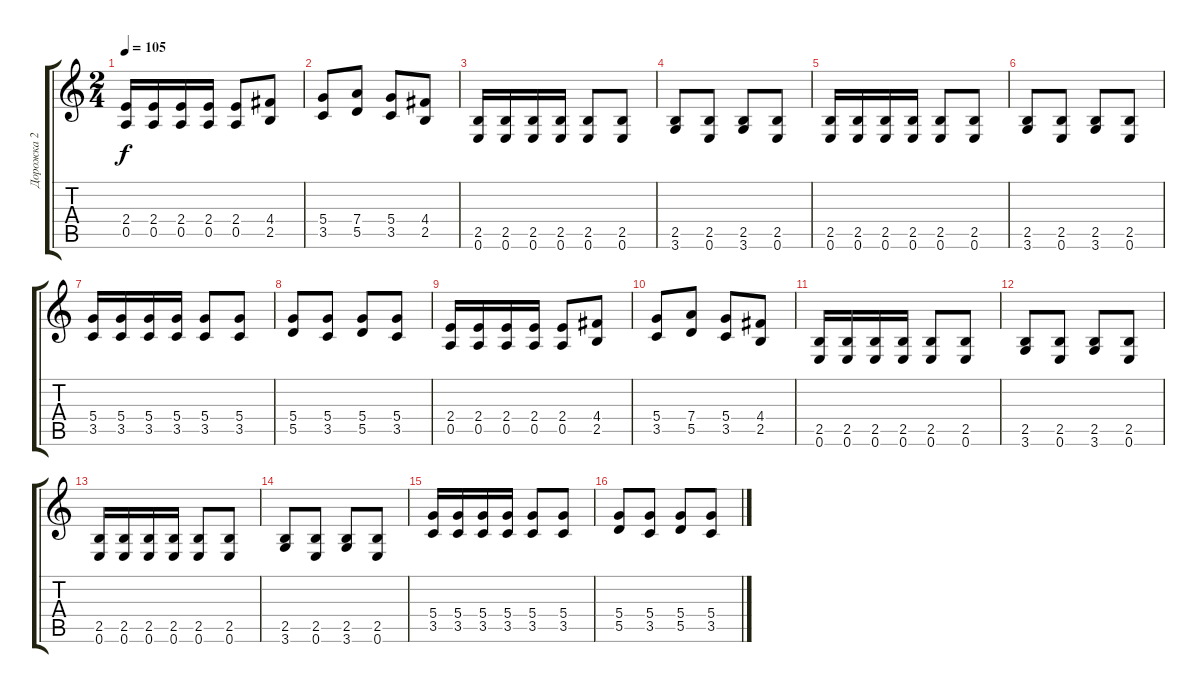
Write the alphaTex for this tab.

\track ("Дорожка 2" "Дорожка 2") {instrument distortionguitar}
\staff {score tabs}
\tuning (E4 B3 G3 D3 A2 E2) {hide}
\ts (2 4)
\tempo 105
\clef g2
\ks c
(2.4 0.5).16{dy f} (2.4 0.5).16 (2.4 0.5).16 (2.4 0.5).16 (2.4 0.5).8 (4.4 2.5).8 |
(5.4 3.5).8 (7.4 5.5).8 (5.4 3.5).8 (4.4 2.5).8 |
(2.5 0.6).16 (2.5 0.6).16 (2.5 0.6).16 (2.5 0.6).16 (2.5 0.6).8 (2.5 0.6).8 |
(2.5 3.6).8 (2.5 0.6).8 (2.5 3.6).8 (2.5 0.6).8 |
(2.5 0.6).16 (2.5 0.6).16 (2.5 0.6).16 (2.5 0.6).16 (2.5 0.6).8 (2.5 0.6).8 |
(2.5 3.6).8 (2.5 0.6).8 (2.5 3.6).8 (2.5 0.6).8 |
(5.4 3.5).16 (5.4 3.5).16 (5.4 3.5).16 (5.4 3.5).16 (5.4 3.5).8 (5.4 3.5).8 |
(5.4 5.5).8 (5.4 3.5).8 (5.4 5.5).8 (5.4 3.5).8 |
(2.4 0.5).16 (2.4 0.5).16 (2.4 0.5).16 (2.4 0.5).16 (2.4 0.5).8 (4.4 2.5).8 |
(5.4 3.5).8 (7.4 5.5).8 (5.4 3.5).8 (4.4 2.5).8 |
(2.5 0.6).16 (2.5 0.6).16 (2.5 0.6).16 (2.5 0.6).16 (2.5 0.6).8 (2.5 0.6).8 |
(2.5 3.6).8 (2.5 0.6).8 (2.5 3.6).8 (2.5 0.6).8 |
(2.5 0.6).16 (2.5 0.6).16 (2.5 0.6).16 (2.5 0.6).16 (2.5 0.6).8 (2.5 0.6).8 |
(2.5 3.6).8 (2.5 0.6).8 (2.5 3.6).8 (2.5 0.6).8 |
(5.4 3.5).16 (5.4 3.5).16 (5.4 3.5).16 (5.4 3.5).16 (5.4 3.5).8 (5.4 3.5).8 |
(5.4 5.5).8 (5.4 3.5).8 (5.4 5.5).8 (5.4 3.5).8
